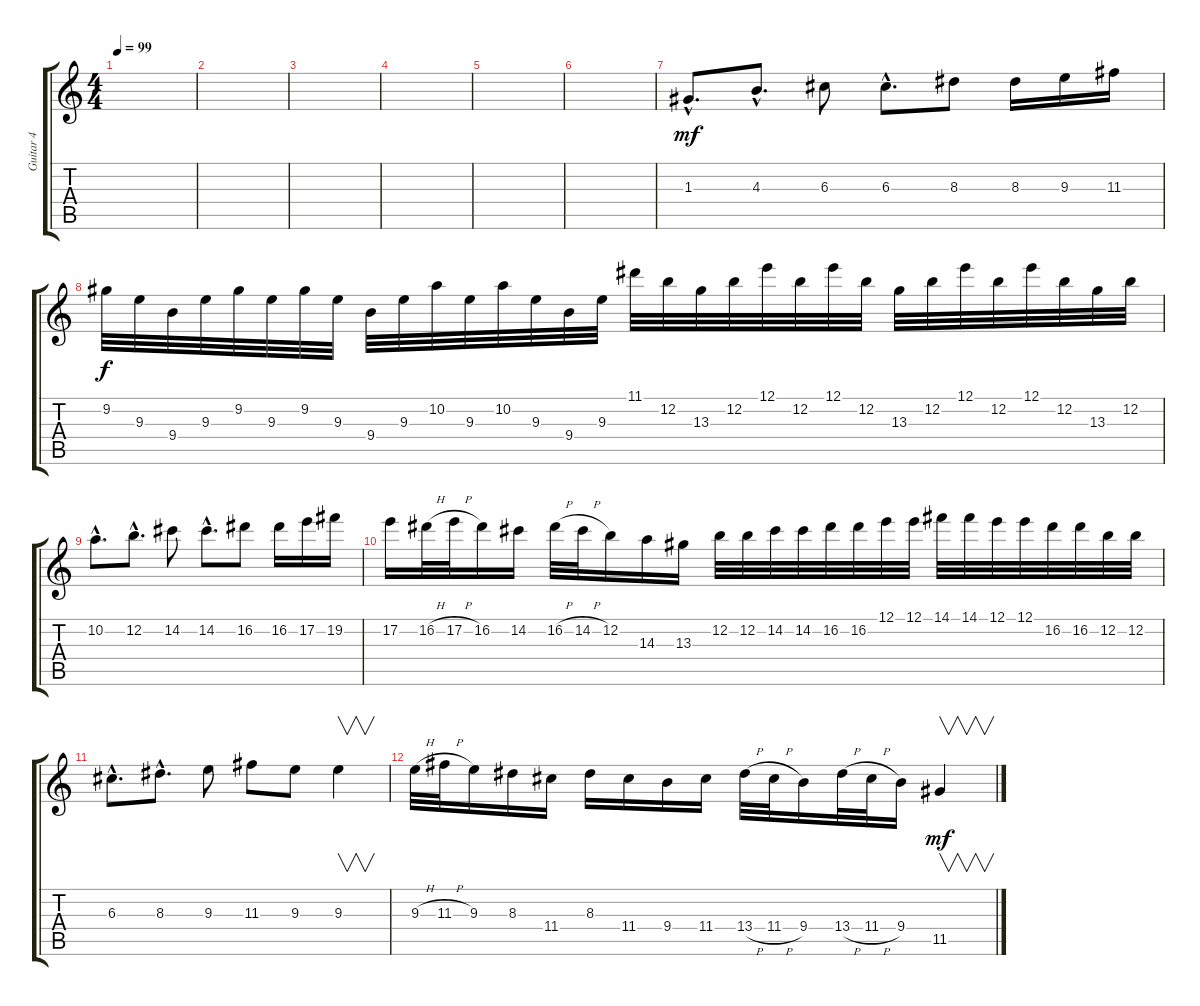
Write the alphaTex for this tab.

\track ("Guitar 4" "Guitar 4") {instrument overdrivenguitar}
\staff {score tabs}
\tuning (E4 B3 G3 D3 A2 E2) {hide}
\ts (4 4)
\tempo 99
\clef g2
\ks c
|
|
|
|
|
|
\section ("" "")
1.3{hac}.8{d dy mf volume 13 balance 4} 4.3{hac}.8{d} 6.3.8 6.3{hac}.8{d} 8.3.8 8.3.16 9.3.16 11.3.16 |
9.2.32{dy f} 9.3.32 9.4.32 9.3.32 9.2.32 9.3.32 9.2.32 9.3.32 9.4.32 9.3.32 10.2.32 9.3.32 10.2.32 9.3.32 9.4.32 9.3.32 11.1.32 12.2.32 13.3.32 12.2.32 12.1.32 12.2.32 12.1.32 12.2.32 13.3.32 12.2.32 12.1.32 12.2.32 12.1.32 12.2.32 13.3.32 12.2.32 |
10.2{hac}.8{d} 12.2{hac}.8{d} 14.2.8 14.2{hac}.8{d} 16.2.8 16.2.16 17.2.16 19.2.16 |
17.2.16 16.2{h}.32 17.2{h}.32 16.2.16 14.2.16 16.2{h}.32 14.2{h}.32 12.2.16 14.3.16 13.3.16 12.2.32 12.2.32 14.2.32 14.2.32 16.2.32 16.2.32 12.1.32 12.1.32 14.1.32 14.1.32 12.1.32 12.1.32 16.2.32 16.2.32 12.2.32 12.2.32 |
\section ("" "")
6.3{hac}.8{d volume 12 balance 8} 8.3{hac}.8{d} 9.3.8 11.3.8 9.3.8 9.3.4{v} |
9.3{h}.32 11.3{h}.32 9.3.16 8.3.16 11.4.16 8.3.16 11.4.16 9.4.16 11.4.16 13.4{h}.32 11.4{h}.32 9.4.16 13.4{h}.32 11.4{h}.32 9.4.16 11.5.4{v dy mf}
